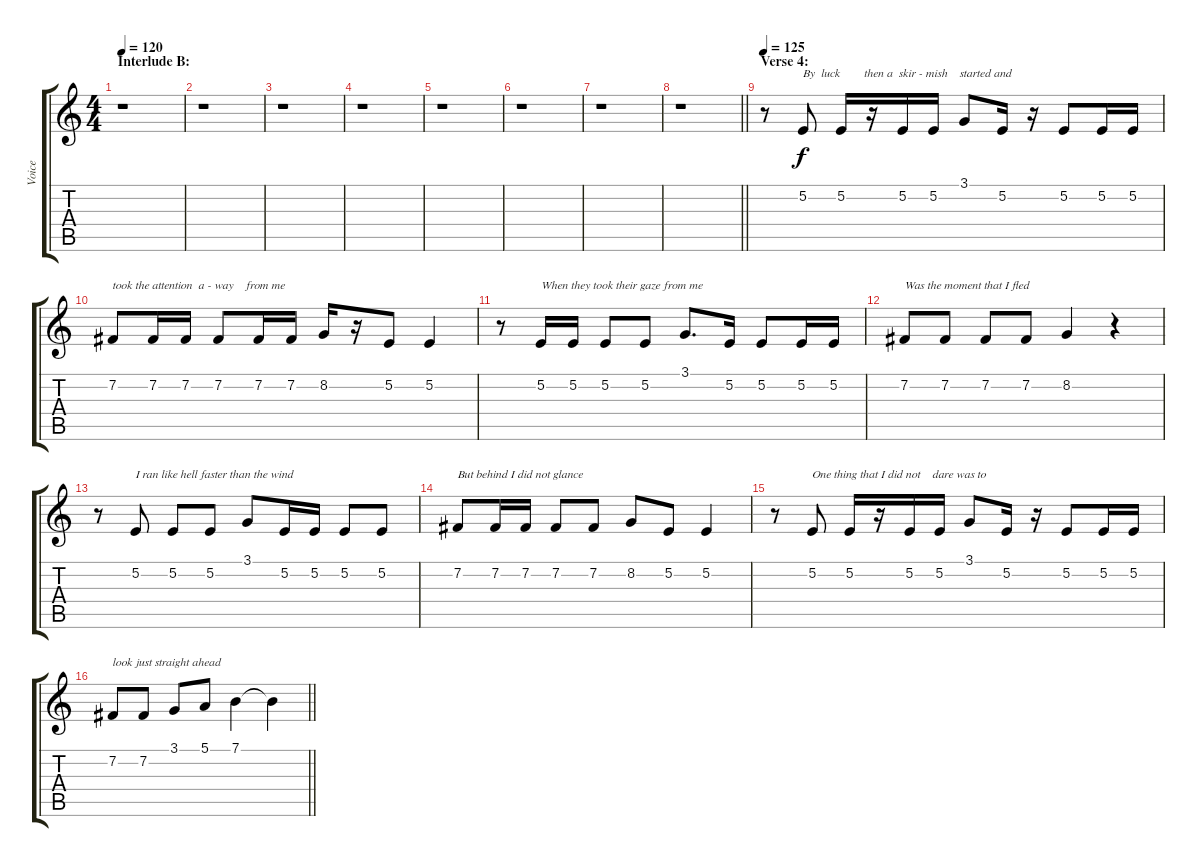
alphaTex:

\track ("Voice" "Voice") {instrument violin}
\staff {score tabs}
\tuning (E4 B3 G3 D3 A2 E2) {hide}
\ts (4 4)
\section ("" "Interlude B:")
\tempo 120
\clef g2
\ks c
r.1{dy f} |
r.1 |
r.1 |
r.1 |
r.1 |
r.1 |
r.1 |
\barLineRight lightlight
r.1 |
\section ("" "Verse 4:")
\tempo 125
r.8 5.2.8{txt "By  luck        then a  skir - mish    started and"} 5.2.16 r.16 5.2.16 5.2.16 3.1.8 5.2.16 r.16 5.2.8 5.2.16 5.2.16 |
7.2.8{txt "took the attention  a - way    from me "} 7.2.16 7.2.16 7.2.8 7.2.16 7.2.16 8.2.16 r.16 5.2.8 5.2.4 |
r.8 5.2.16{txt "When they took their gaze from me "} 5.2.16 5.2.8 5.2.8 3.1.8{d} 5.2.16 5.2.8 5.2.16 5.2.16 |
7.2.8{txt "Was the moment that I fled "} 7.2.8 7.2.8 7.2.8 8.2.4 r.4 |
r.8 5.2.8{txt "I ran like hell faster than the wind "} 5.2.8 5.2.8 3.1.8 5.2.16 5.2.16 5.2.8 5.2.8 |
7.2.8{txt "But behind I did not glance "} 7.2.16 7.2.16 7.2.8 7.2.8 8.2.8 5.2.8 5.2.4 |
r.8 5.2.8{txt "One thing that I did not    dare was to"} 5.2.16 r.16 5.2.16 5.2.16 3.1.8 5.2.16 r.16 5.2.8 5.2.16 5.2.16 |
\barLineRight lightlight
7.2.8{txt "look just straight ahead "} 7.2.8 3.1.8 5.1.8 7.1.4 7.1{t}.4
